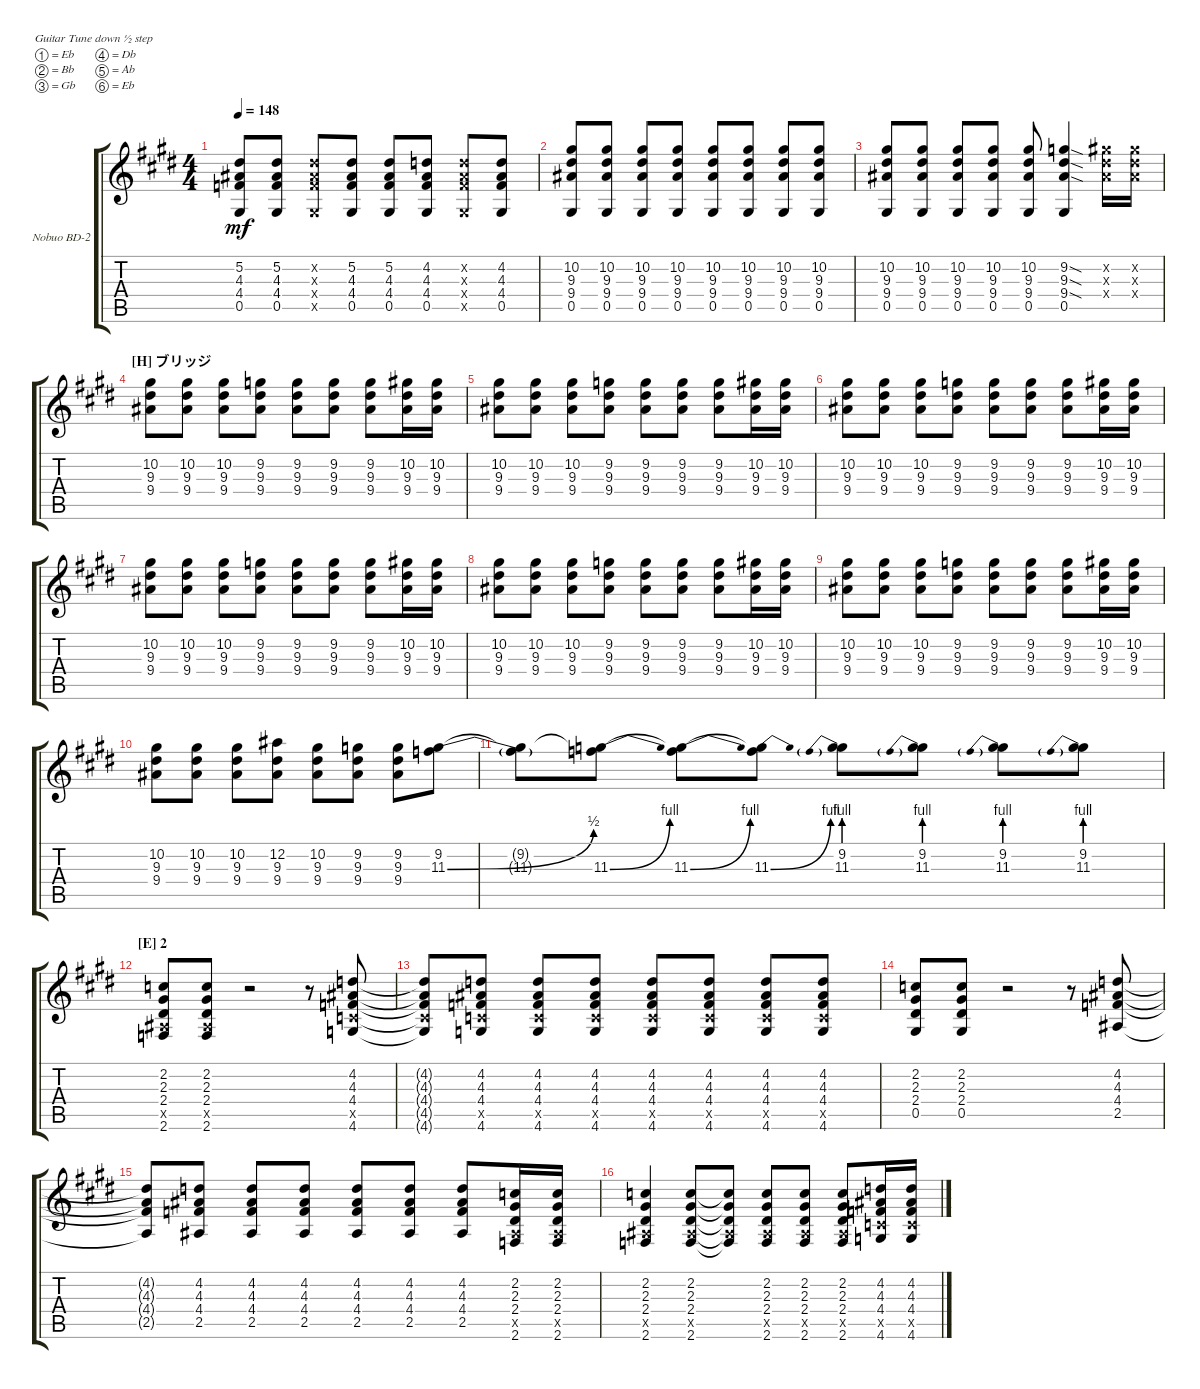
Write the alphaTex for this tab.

\bracketExtendMode groupsimilarinstruments
\firstSystemTrackNameOrientation horizontal
\otherSystemsTrackNameOrientation horizontal
\track ("Nobuo BD-2" "Nobuo BD-2") {instrument acousticguitarnylon}
\staff {score tabs}
\tuning (Eb4 Bb3 Gb3 Db3 Ab2 Eb2)
\ts (4 4)
\tempo 148
\clef g2
\ks e
(0.5 4.4 4.3 5.2).8{dy mf} (0.5 4.4 4.3 5.2).8 (0.5{x} 4.4{x} 4.3{x} 5.2{x}).8 (0.5 4.4 4.3 5.2).8 (0.5 4.4 4.3 5.2).8 (0.5 4.4 4.3 4.2).8 (0.5{x} 4.4{x} 4.3{x} 4.2{x}).8 (0.5 4.4 4.3 4.2).8 |
(0.5 9.4 9.3 10.2).8 (0.5 9.4 9.3 10.2).8 (0.5 9.4 9.3 10.2).8 (0.5 9.4 9.3 10.2).8 (0.5 9.4 9.3 10.2).8 (0.5 9.4 9.3 10.2).8 (0.5 9.4 9.3 10.2).8 (0.5 9.4 9.3 10.2).8 |
(0.5 9.4 9.3 10.2).8 (0.5 9.4 9.3 10.2).8 (0.5 9.4 9.3 10.2).8 (0.5 9.4 9.3 10.2).8 (0.5 9.4 9.3 10.2).8 (0.5 9.4{sod} 9.3{sod} 9.2{sod}).4 (9.4{x} 9.3{x} 10.2{x}).16 (10.2{x} 9.3{x} 9.4{x}).16 |
\section ("H" "ブリッジ")
(9.4 9.3 10.2).8 (9.4 9.3 10.2).8 (9.4 9.3 10.2).8 (9.4 9.3 9.2).8 (9.4 9.3 9.2).8 (9.4 9.3 9.2).8 (9.4 9.3 9.2).8 (9.4 9.3 10.2).16 (9.4 9.3 10.2).16 |
(9.4 9.3 10.2).8 (9.4 9.3 10.2).8 (9.4 9.3 10.2).8 (9.4 9.3 9.2).8 (9.4 9.3 9.2).8 (9.4 9.3 9.2).8 (9.4 9.3 9.2).8 (9.4 9.3 10.2).16 (9.4 9.3 10.2).16 |
(9.4 9.3 10.2).8 (9.4 9.3 10.2).8 (9.4 9.3 10.2).8 (9.4 9.3 9.2).8 (9.4 9.3 9.2).8 (9.4 9.3 9.2).8 (9.4 9.3 9.2).8 (9.4 9.3 10.2).16 (9.4 9.3 10.2).16 |
(9.4 9.3 10.2).8 (9.4 9.3 10.2).8 (9.4 9.3 10.2).8 (9.4 9.3 9.2).8 (9.4 9.3 9.2).8 (9.4 9.3 9.2).8 (9.4 9.3 9.2).8 (9.4 9.3 10.2).16 (9.4 9.3 10.2).16 |
(9.4 9.3 10.2).8 (9.4 9.3 10.2).8 (9.4 9.3 10.2).8 (9.4 9.3 9.2).8 (9.4 9.3 9.2).8 (9.4 9.3 9.2).8 (9.4 9.3 9.2).8 (9.4 9.3 10.2).16 (9.4 9.3 10.2).16 |
(9.4 9.3 10.2).8 (9.4 9.3 10.2).8 (9.4 9.3 10.2).8 (9.4 9.3 9.2).8 (9.4 9.3 9.2).8 (9.4 9.3 9.2).8 (9.4 9.3 9.2).8 (9.4 9.3 10.2).16 (9.4 9.3 10.2).16 |
(9.4 9.3 10.2).8 (9.4 9.3 10.2).8 (9.4 9.3 10.2).8 (9.4 9.3 12.2).8 (9.4 9.3 10.2).8 (9.4 9.3 9.2).8 (9.4 9.3 9.2).8 (11.3{be (bend 0 0 28.2 2)} 9.2).8 |
(11.3{t} 9.2{t}).8 (11.3{be (bend 0 0 28.799999999999997 4)} 9.2{t}).8 (11.3{be (bend 0 0 28.2 4)} 9.2{t}).8 (11.3{be (bend 0 0 28.2 4)} 9.2{t}).8 (11.3{be (prebend 0 4 60 4)} 9.2).8 (11.3{be (prebend 0 4 60 4)} 9.2).8 (11.3{be (prebend 0 4 60 4)} 9.2).8 (11.3{be (prebend 0 4 60 4)} 9.2).8 |
\section ("E" "2")
(2.6 2.5{x} 2.4 2.3 2.2).8 (2.6 2.5{x} 2.4 2.3 2.2).8 r.2 r.8 (4.6 4.5{x} 4.4 4.3 4.2).8 |
(4.6{t} 4.5{x t} 4.4{t} 4.3{t} 4.2{t}).8 (4.6 4.5{x} 4.4 4.3 4.2).8 (4.6 4.5{x} 4.4 4.3 4.2).8 (4.6 4.5{x} 4.4 4.3 4.2).8 (4.6 4.5{x} 4.4 4.3 4.2).8 (4.6 4.5{x} 4.4 4.3 4.2).8 (4.6 4.5{x} 4.4 4.3 4.2).8 (4.6 4.5{x} 4.4 4.3 4.2).8 |
(0.5 2.4 2.3 2.2).8 (0.5 2.4 2.3 2.2).8 r.2 r.8 (2.5 4.4 4.3 4.2).8 |
(2.5{t} 4.4{t} 4.3{t} 4.2{t}).8 (2.5 4.4 4.3 4.2).8 (2.5 4.4 4.3 4.2).8 (2.5 4.4 4.3 4.2).8 (2.5 4.4 4.3 4.2).8 (2.5 4.4 4.3 4.2).8 (2.5 4.4 4.3 4.2).8 (2.5{x} 2.4 2.3 2.2 2.6).16 (2.5{x} 2.4 2.3 2.2 2.6).16 |
(2.5{x} 2.4 2.3 2.2 2.6).4 (2.5{x} 2.4 2.3 2.2 2.6).8 (2.5{x t} 2.4{t} 2.3{t} 2.2{t} 2.6{t}).8 (2.5{x} 2.4 2.3 2.2 2.6).8 (2.5{x} 2.4 2.3 2.2 2.6).8 (2.5{x} 2.4 2.3 2.2 2.6).8 (4.5{x} 4.4 4.3 4.2 4.6).16 (4.5{x} 4.4 4.3 4.2 4.6).16
